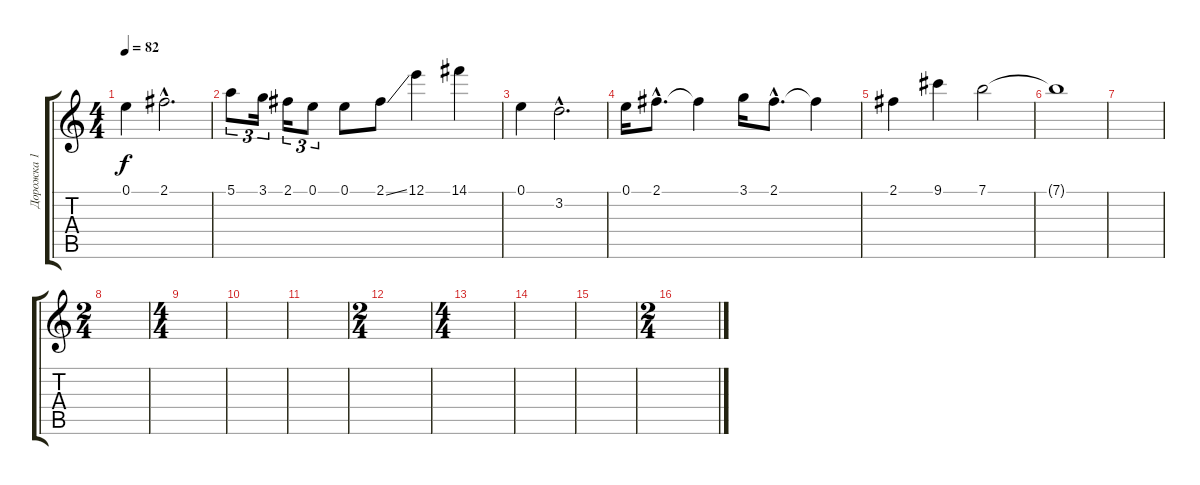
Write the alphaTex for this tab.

\track ("Дорожка 1" "Дорожка 1") {instrument acousticguitarsteel}
\staff {score tabs}
\tuning (E4 B3 G3 D3 A2 E2) {hide}
\ts (4 4)
\tempo 82
\clef g2
\ks c
0.1.4{dy f} 2.1{hac}.2{d} |
5.1.8{tu (3 2)} 3.1.16{tu (3 2)} 2.1.16{tu (3 2)} 0.1.8{tu (3 2)} 0.1.8 2.1{ss}.8 12.1.4 14.1.4 |
0.1.4 3.2{hac}.2{d} |
0.1.16 2.1{hac}.8{d} 2.1{t}.4 3.1.16 2.1{hac}.8{d} 2.1{t}.4 |
2.1.4 9.1.4 7.1.2 |
7.1{t}.1 |
|
\ts (2 4)
|
\ts (4 4)
|
|
|
\ts (2 4)
|
\ts (4 4)
|
|
|
\ts (2 4)
